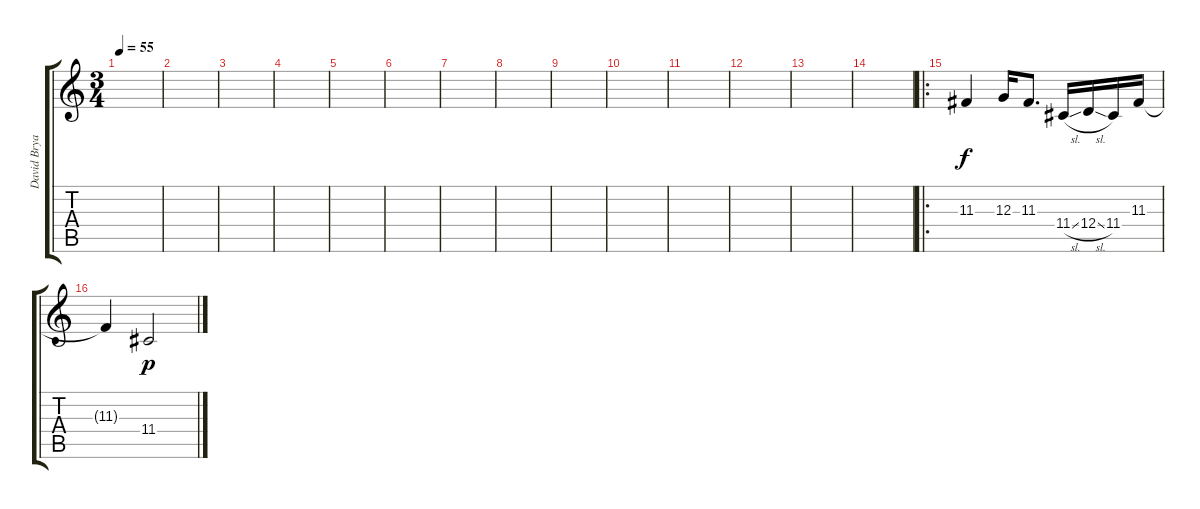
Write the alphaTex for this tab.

\track ("David Bryant" "David Brya") {instrument viola}
\staff {score tabs}
\tuning (E4 B3 G3 D3 A2 E2) {hide}
\ts (3 4)
\tempo 55
\clef g2
\ks c
|
|
|
|
|
|
|
|
|
|
|
|
|
|
\ro
11.3.4 12.3.16 11.3.8{d} 11.4{sl}.16 12.4{sl}.16 11.4.16 11.3.16 |
11.3{t}.4{dy f} 11.4.2{dy p}
